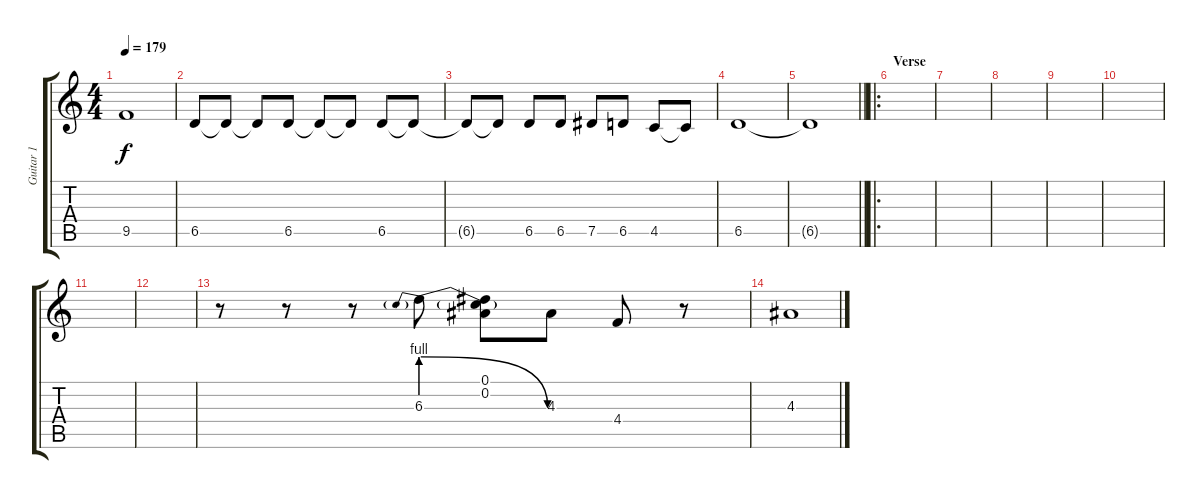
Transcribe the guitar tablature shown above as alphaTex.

\track ("Guitar 1" "Guitar 1") {instrument overdrivenguitar}
\staff {score tabs}
\tuning (Eb4 Bb3 Gb3 Db3 Ab2 Eb2) {hide}
\ts (4 4)
\tempo 179
\clef g2
\ks c
9.5{t}.1{dy f} |
6.5.8 6.5{t}.8 6.5{t}.8 6.5.8 6.5{t}.8 6.5{t}.8 6.5.8 6.5{t}.8 |
6.5{t}.8 6.5{t}.8 6.5.8 6.5.8 7.5.8 6.5.8 4.5.8 4.5{t}.8 |
6.5.1 |
\barLineRight lightlight
6.5{t}.1 |
\ro
\section ("" "Verse")
|
|
|
|
|
|
|
r.8 r.8 r.8 6.3{be (prebendrelease 0 4 60 0)}.8 (0.1 0.2 6.3{t}).8 4.3.8 4.4.8 r.8 |
4.3.1
